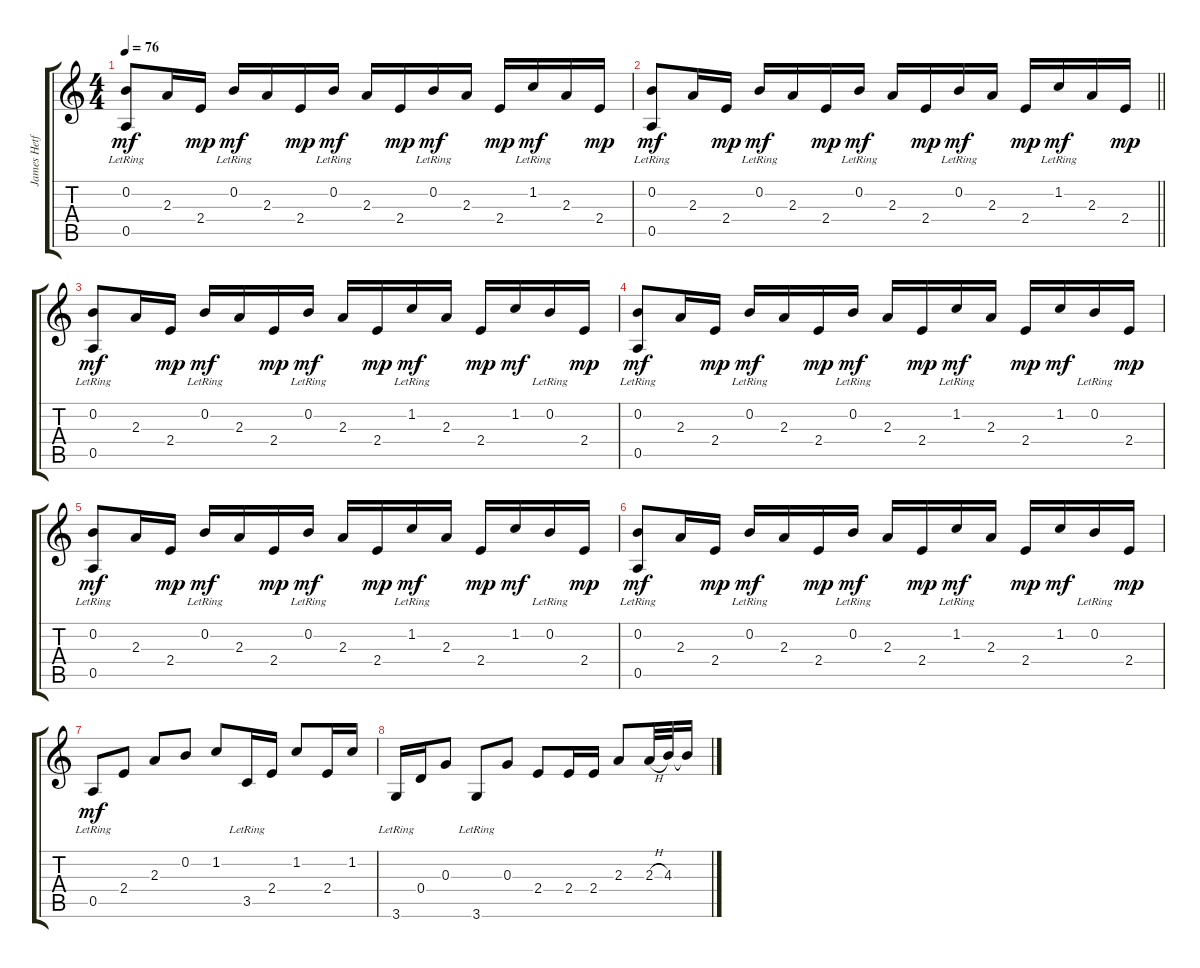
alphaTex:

\track ("James Hetfield" "James Hetf") {instrument acousticguitarsteel}
\staff {score tabs}
\tuning (E4 B3 G3 D3 A2 E2) {hide}
\ts (4 4)
\tempo 76
\clef g2
\ks c
(0.2{lr} 0.5{lr}).8{dy mf} 2.3.16 2.4.16{dy mp} 0.2{lr}.16{dy mf} 2.3.16 2.4.16{dy mp} 0.2{lr}.16{dy mf} 2.3.16 2.4.16{dy mp} 0.2{lr}.16{dy mf} 2.3.16 2.4.16{dy mp} 1.2{lr}.16{dy mf} 2.3.16 2.4.16{dy mp} |
\barLineRight lightlight
(0.2{lr} 0.5{lr}).8{dy mf} 2.3.16 2.4.16{dy mp} 0.2{lr}.16{dy mf} 2.3.16 2.4.16{dy mp} 0.2{lr}.16{dy mf} 2.3.16 2.4.16{dy mp} 0.2{lr}.16{dy mf} 2.3.16 2.4.16{dy mp} 1.2{lr}.16{dy mf} 2.3.16 2.4.16{dy mp} |
\section ("" "")
(0.2{lr} 0.5{lr}).8{dy mf} 2.3.16 2.4.16{dy mp} 0.2{lr}.16{dy mf} 2.3.16 2.4.16{dy mp} 0.2{lr}.16{dy mf} 2.3.16 2.4.16{dy mp} 1.2{lr}.16{dy mf} 2.3.16 2.4.16{dy mp} 1.2.16{dy mf} 0.2{lr}.16 2.4.16{dy mp} |
(0.2{lr} 0.5{lr}).8{dy mf} 2.3.16 2.4.16{dy mp} 0.2{lr}.16{dy mf} 2.3.16 2.4.16{dy mp} 0.2{lr}.16{dy mf} 2.3.16 2.4.16{dy mp} 1.2{lr}.16{dy mf} 2.3.16 2.4.16{dy mp} 1.2.16{dy mf} 0.2{lr}.16 2.4.16{dy mp} |
(0.2{lr} 0.5{lr}).8{dy mf} 2.3.16 2.4.16{dy mp} 0.2{lr}.16{dy mf} 2.3.16 2.4.16{dy mp} 0.2{lr}.16{dy mf} 2.3.16 2.4.16{dy mp} 1.2{lr}.16{dy mf} 2.3.16 2.4.16{dy mp} 1.2.16{dy mf} 0.2{lr}.16 2.4.16{dy mp} |
(0.2{lr} 0.5{lr}).8{dy mf} 2.3.16 2.4.16{dy mp} 0.2{lr}.16{dy mf} 2.3.16 2.4.16{dy mp} 0.2{lr}.16{dy mf} 2.3.16 2.4.16{dy mp} 1.2{lr}.16{dy mf} 2.3.16 2.4.16{dy mp} 1.2.16{dy mf} 0.2{lr}.16 2.4.16{dy mp} |
0.5{lr}.8{dy mf} 2.4.8 2.3.8 0.2.8 1.2.8 3.5{lr}.16 2.4.16 1.2.8 2.4.16 1.2.16 |
3.6{lr}.16 0.4.16 0.3.8 3.6{lr}.8 0.3.8 2.4.8 2.4.16 2.4.16 2.3.8 2.3{h}.32 4.3.32 4.3{t}.16
